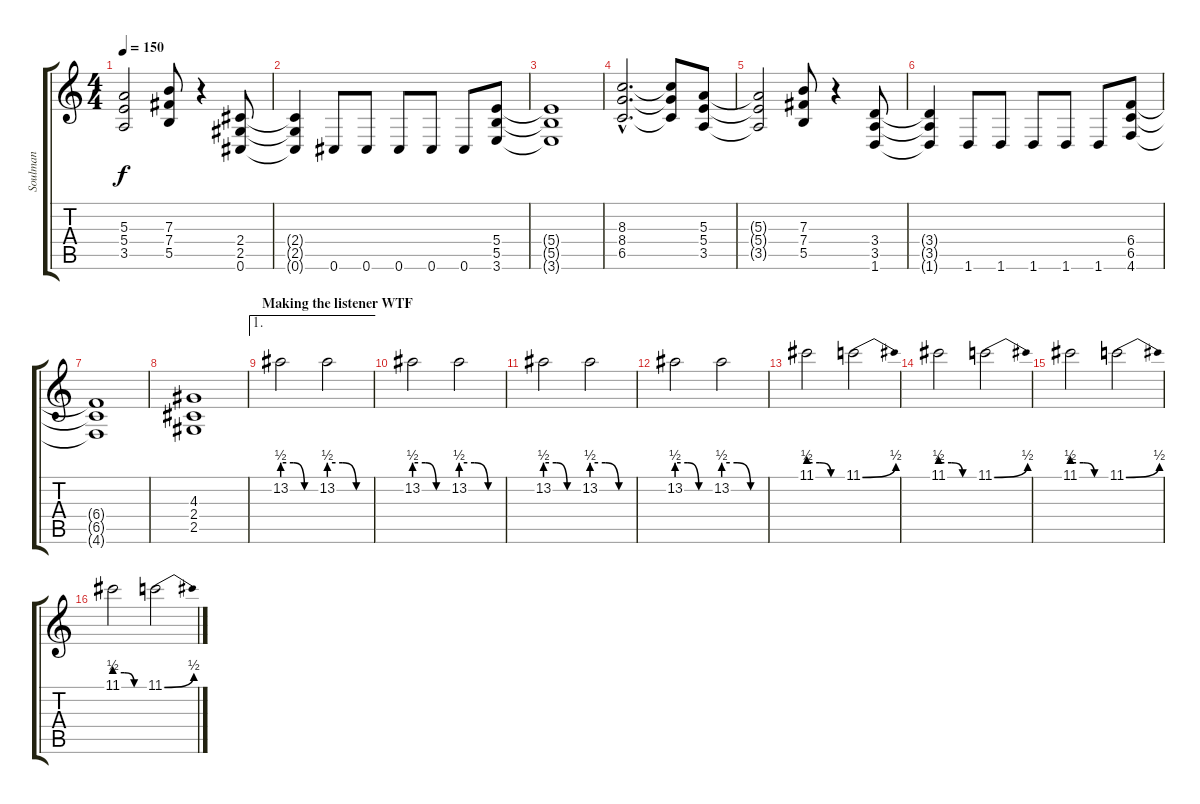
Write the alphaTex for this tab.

\track ("Soulman" "Soulman") {instrument distortionguitar}
\staff {score tabs}
\tuning (Db4 Ab3 E3 B2 Gb2 Db2) {hide}
\ts (4 4)
\tempo 150
\clef g2
\ks c
(5.3{t} 5.4{t} 3.5{t}).2{dy f} (7.3 7.4 5.5).8 r.4 (2.4 2.5 0.6).8 |
(2.4{t} 2.5{t} 0.6{t}).4 0.6.8 0.6.8 0.6.8 0.6.8 0.6.8 (5.4 5.5 3.6).8 |
(5.4{t} 5.5{t} 3.6{t}).1 |
(8.3{hac} 8.4{hac} 6.5{hac}).2{d} (8.3{t} 8.4{t} 6.5{t}).8 (5.3 5.4 3.5).8 |
(5.3{t} 5.4{t} 3.5{t}).2 (7.3 7.4 5.5).8 r.4 (3.4 3.5 1.6).8 |
(3.4{t} 3.5{t} 1.6{t}).4 1.6.8 1.6.8 1.6.8 1.6.8 1.6.8 (6.4 6.5 4.6).8 |
(6.4{t} 6.5{t} 4.6{t}).1 |
(4.3 2.4 2.5).1 |
\ae 1
\section ("" "Making the listener WTF")
13.2{be (custom 0 2 20 2 40 0 60 0)}.2 13.2{be (custom 0 2 20 2 40 0 60 0)}.2 |
13.2{be (custom 0 2 20 2 40 0 60 0)}.2 13.2{be (custom 0 2 20 2 40 0 60 0)}.2 |
13.2{be (custom 0 2 20 2 40 0 60 0)}.2 13.2{be (custom 0 2 20 2 40 0 60 0)}.2 |
13.2{be (custom 0 2 20 2 40 0 60 0)}.2 13.2{be (custom 0 2 20 2 40 0 60 0)}.2 |
11.1{be (custom 0 2 20 2 40 0 60 0)}.2 11.1{be (bend 0 0 60 2)}.2 |
11.1{be (custom 0 2 20 2 40 0 60 0)}.2 11.1{be (bend 0 0 60 2)}.2 |
11.1{be (custom 0 2 20 2 40 0 60 0)}.2 11.1{be (bend 0 0 60 2)}.2 |
11.1{be (custom 0 2 20 2 40 0 60 0)}.2 11.1{be (bend 0 0 60 2)}.2
